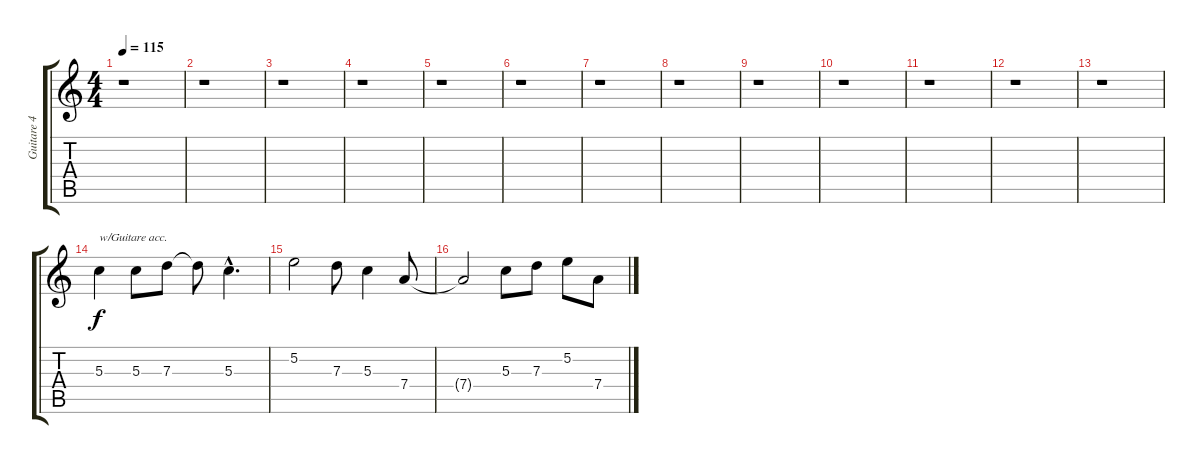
\track ("Guitare 4" "Guitare 4") {instrument electricguitarjazz}
\staff {score tabs}
\tuning (E4 B3 G3 D3 A2 E2) {hide}
\ts (4 4)
\tempo 115
\clef g2
\ks c
r.1{dy f} |
r.1 |
r.1 |
r.1 |
r.1 |
r.1 |
r.1 |
r.1 |
r.1 |
r.1 |
r.1 |
r.1 |
r.1 |
5.3.4{txt "w/Guitare acc."} 5.3.8 7.3.8 7.3{t}.8 5.3{hac}.4{d} |
5.2.2 7.3.8 5.3.4 7.4.8 |
7.4{t}.2 5.3.8 7.3.8 5.2.8 7.4.8
